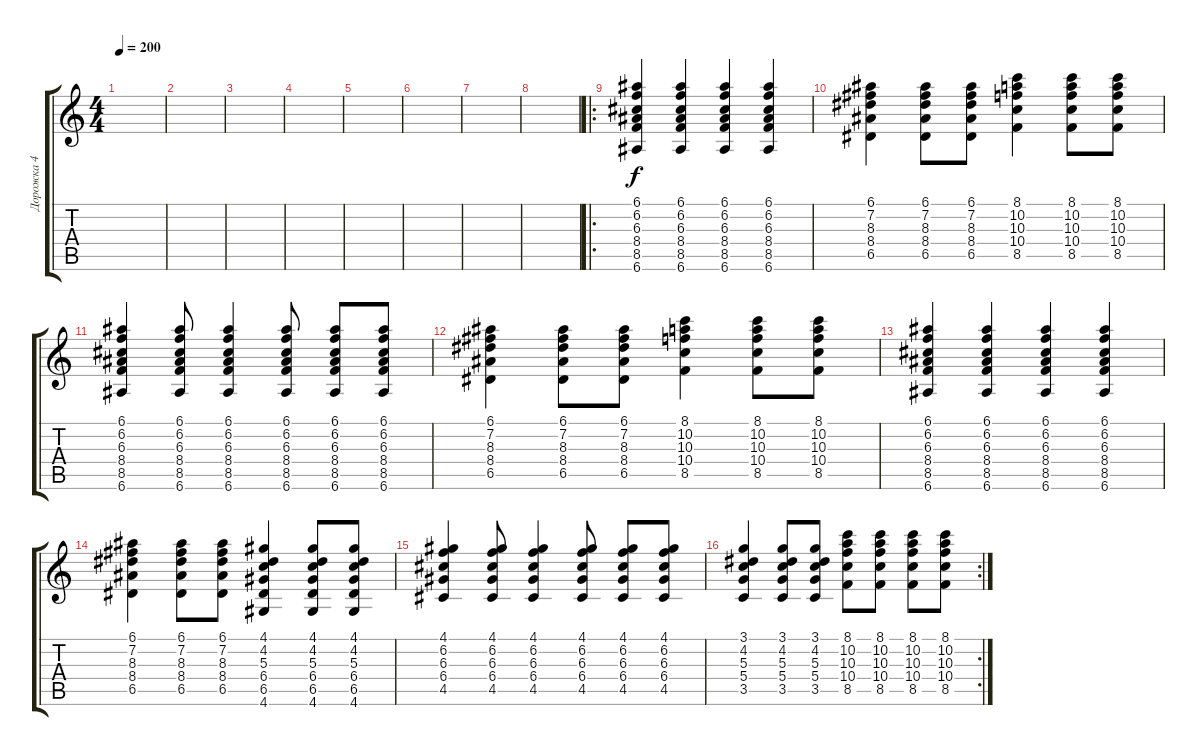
\track ("Дорожка 4" "Дорожка 4") {instrument acousticguitarsteel}
\staff {score tabs}
\tuning (E4 B3 G3 D3 A2 E2) {hide}
\ts (4 4)
\tempo 200
\clef g2
\ks c
|
|
|
|
|
|
|
|
\ro
(6.1 6.2 6.3 8.4 8.5 6.6).4 (6.1 6.2 6.3 8.4 8.5 6.6).4 (6.1 6.2 6.3 8.4 8.5 6.6).4 (6.1 6.2 6.3 8.4 8.5 6.6).4 |
(6.1 7.2 8.3 8.4 6.5).4 (6.1 7.2 8.3 8.4 6.5).8 (6.1 7.2 8.3 8.4 6.5).8 (8.1 10.2 10.3 10.4 8.5).4 (8.1 10.2 10.3 10.4 8.5).8 (8.1 10.2 10.3 10.4 8.5).8 |
(6.1 6.2 6.3 8.4 8.5 6.6).4 (6.1 6.2 6.3 8.4 8.5 6.6).8 (6.1 6.2 6.3 8.4 8.5 6.6).4 (6.1 6.2 6.3 8.4 8.5 6.6).8 (6.1 6.2 6.3 8.4 8.5 6.6).8 (6.1 6.2 6.3 8.4 8.5 6.6).8 |
(6.1 7.2 8.3 8.4 6.5).4 (6.1 7.2 8.3 8.4 6.5).8 (6.1 7.2 8.3 8.4 6.5).8 (8.1 10.2 10.3 10.4 8.5).4 (8.1 10.2 10.3 10.4 8.5).8 (8.1 10.2 10.3 10.4 8.5).8 |
(6.1 6.2 6.3 8.4 8.5 6.6).4 (6.1 6.2 6.3 8.4 8.5 6.6).4 (6.1 6.2 6.3 8.4 8.5 6.6).4 (6.1 6.2 6.3 8.4 8.5 6.6).4 |
(6.1 7.2 8.3 8.4 6.5).4 (6.1 7.2 8.3 8.4 6.5).8 (6.1 7.2 8.3 8.4 6.5).8 (4.1 4.2 5.3 6.4 6.5 4.6).4 (4.1 4.2 5.3 6.4 6.5 4.6).8 (4.1 4.2 5.3 6.4 6.5 4.6).8 |
(4.1 6.2 6.3 6.4 4.5).4 (4.1 6.2 6.3 6.4 4.5).8 (4.1 6.2 6.3 6.4 4.5).4 (4.1 6.2 6.3 6.4 4.5).8 (4.1 6.2 6.3 6.4 4.5).8 (4.1 6.2 6.3 6.4 4.5).8 |
\rc 2
(3.1 4.2 5.3 5.4 3.5).4 (3.1 4.2 5.3 5.4 3.5).8 (3.1 4.2 5.3 5.4 3.5).8 (8.1 10.2 10.3 10.4 8.5).8 (8.1 10.2 10.3 10.4 8.5).8 (8.1 10.2 10.3 10.4 8.5).8 (8.1 10.2 10.3 10.4 8.5).8
